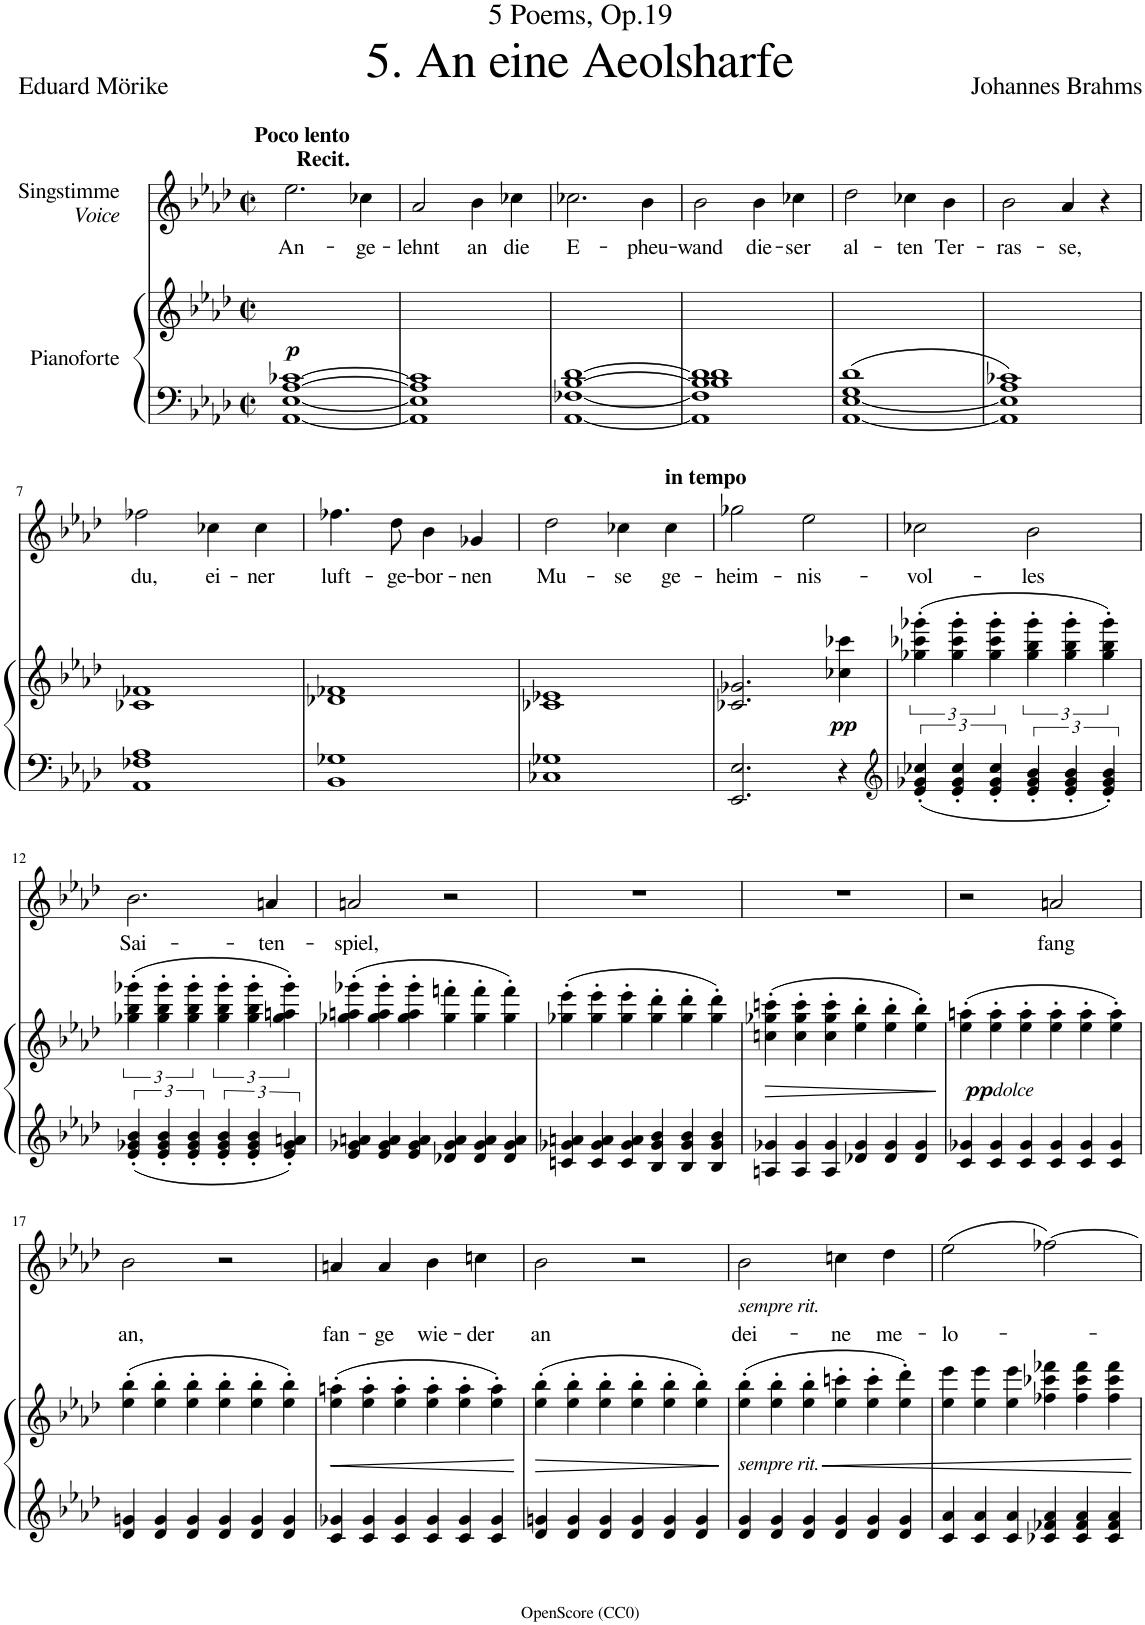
**kern	**kern	**dynam	**kern	**text
*part2	*part2	*part2	*part1	*part1
*staff3	*staff2	*staff2/3	*staff1	*staff1
*I"Pianoforte	*	*	*I"Singstimme Voice	*
*I'Pno	*	*	*	*
*clefF4	*clefG2	*	*clefG2	*
*k[b-e-a-d-]	*k[b-e-a-d-]	*	*k[b-e-a-d-]	*
*M2/2	*M2/2	*	*M2/2	*
*met(c|)	*met(c|)	*	*met(c|)	*
=1	=1	=1	=1	=1
*^	*	*	*	*
!	!	!	!	!LO:TX:a:B:t=Poco lento	!
!	!	!	!	!LO:TX:a:t=Recit.	!
!	!	!	!LO:DY:b	!	!LO:LY:b
[>1A- [1c-X	[1AA- [<1E-	1ryy	p	2.ee-\	An-
!	!	!	!	!	!LO:LY:b
.	.	.	.	4cc-X\	-ge-
=2	=2	=2	=2	=2	=2
!	!	!	!	!	!LO:LY:b
1A-] 1c-]	1AA-] 1E-]	1ryy	.	2a-/	-lehnt
!	!	!	!	!	!LO:LY:b
.	.	.	.	4b-\	an
!	!	!	!	!	!LO:LY:b
.	.	.	.	4cc-X\	die
=3	=3	=3	=3	=3	=3
!	!	!	!	!	!LO:LY:b
[>1B- [1d-	[1AA- [<1F-X	1ryy	.	2.cc-X\	E-
!	!	!	!	!	!LO:LY:b
.	.	.	.	4b-\	-pheu-
=4	=4	=4	=4	=4	=4
!	!	!	!	!	!LO:LY:b
1B-] 1d-]	1AA-] 1F-] 1B- 1d-	1ryy	.	2b-\	-wand
!	!	!	!	!	!LO:LY:b
.	.	.	.	4b-\	die-
!	!	!	!	!	!LO:LY:b
.	.	.	.	4cc-X\	-ser
=5	=5	=5	=5	=5	=5
!	!	!	!	!	!LO:LY:b
1G 1d-	[1AA- [<1E-	1ryy	.	2dd-\	al-
!	!	!	!	!	!LO:LY:b
.	.	.	.	4cc-X\	-ten
!	!	!	!	!	!LO:LY:b
.	.	.	.	4b-\	Ter-
=6	=6	=6	=6	=6	=6
!	!	!	!	!	!LO:LY:b
1A- 1c-X	1AA-] 1E-]	1ryy	.	2b-\	-ras-
!	!	!	!	!	!LO:LY:b
.	.	.	.	4a-/	-se,
.	.	.	.	4r	.
*v	*v	*	*	*	*
!!LO:LB:g=z
=7	=7	=7	=7	=7
!	!	!	!	!LO:LY:b
1AA- 1F-X 1A-	1c-X 1f-X	.	2ff-X\	du,
!	!	!	!	!LO:LY:b
.	.	.	4cc-X\	ei-
!	!	!	!	!LO:LY:b
.	.	.	4cc-\	-ner
=8	=8	=8	=8	=8
!	!	!	!	!LO:LY:b
1BB- 1G-X	1d-X 1f-X	.	4.ff-X\	luft-
!	!	!	!	!LO:LY:b
.	.	.	8dd-\	-ge-
!	!	!	!	!LO:LY:b
.	.	.	4b-\	-bor-
!	!	!	!	!LO:LY:b
.	.	.	4g-X/	-nen
=9	=9	=9	=9	=9
!	!	!	!	!LO:LY:b
1C-X 1G-X	1c-X 1e-X	.	2dd-\	Mu-
!	!	!	!	!LO:LY:b
.	.	.	4cc-X\	-se
!	!	!	!LO:TX:a:B:t=in tempo	!
!	!	!	!	!LO:LY:b
.	.	.	4cc-\	ge-
=10	=10	=10	=10	=10
!	!	!	!	!LO:LY:b
2.EE-/ 2.E-/	2.c-X/ 2.g-X/	.	2gg-X\	-heim-
!	!	!	!	!LO:LY:b
.	.	.	2ee-\	-nis-
!	!	!LO:DY:b	!	!
4r	4cc-X\ 4ccc-X\	pp	.	.
=11	=11	=11	=11	=11
*clefG2	*	*	*	*
!	!	!	!	!LO:LY:b
6e-/' 6g-X/' 6cc-X/'	(6gg-X\' 6ccc-X\' 6ggg-X\'	.	2cc-X\	-vol-
6e-/' 6g-/' 6cc-/'	6gg-\' 6ccc-\' 6ggg-\'	.	.	.
6e-/' 6g-/' 6cc-/'	6gg-\' 6ccc-\' 6ggg-\'	.	.	.
!	!	!	!	!LO:LY:b
6e-/' 6g-/' 6b-/'	6gg-\' 6bb-\' 6ggg-\'	.	2b-\	-les
6e-/' 6g-/' 6b-/'	6gg-\' 6bb-\' 6ggg-\'	.	.	.
6e-/' 6g-/' 6b-/'	6gg-\' 6bb-\' 6ggg-\')	.	.	.
!!LO:LB:g=z
=12	=12	=12	=12	=12
!	!	!	!	!LO:LY:b
6e-/' 6g-X/' 6b-/'	(6gg-X\' 6bb-\' 6ggg-X\'	.	2.b-\	Sai-
6e-/' 6g-/' 6b-/'	6gg-\' 6bb-\' 6ggg-\'	.	.	.
6e-/' 6g-/' 6b-/'	6gg-\' 6bb-\' 6ggg-\'	.	.	.
6e-/' 6g-/' 6b-/'	6gg-\' 6bb-\' 6ggg-\'	.	.	.
6e-/' 6g-/' 6b-/'	6gg-\' 6bb-\' 6ggg-\'	.	.	.
!	!	!	!	!LO:LY:b
.	.	.	4an/	-ten-
6e-/' 6g-/' 6an/'	6gg-\' 6aan\' 6ggg-\')	.	.	.
=13	=13	=13	=13	=13
!	!	!	!	!LO:LY:b
6e-/ 6g-X/ 6an/	(6gg-X\' 6aan\' 6ggg-X\'	.	2an/	-spiel,
6e-/ 6g-/ 6a/	6gg-\' 6aa\' 6ggg-\'	.	.	.
6e-/ 6g-/ 6a/	6gg-\' 6aa\' 6ggg-\'	.	.	.
6d-X/ 6g-/ 6a/	6gg-\' 6fffn\'	.	2r	.
6d-/ 6g-/ 6a/	6gg-\' 6fff\'	.	.	.
6d-/ 6g-/ 6a/	6gg-\' 6fff\')	.	.	.
=14	=14	=14	=14	=14
6cn/ 6g-X/ 6an/	(6gg-X\' 6eee-\'	.	1r	.
6c/ 6g-/ 6a/	6gg-\' 6eee-\'	.	.	.
6c/ 6g-/ 6a/	6gg-\' 6eee-\'	.	.	.
6B-/ 6g-/ 6b-/	6gg-\' 6ddd-\'	.	.	.
6B-/ 6g-/ 6b-/	6gg-\' 6ddd-\'	.	.	.
6B-/ 6g-/ 6b-/	6gg-\' 6ddd-\')	.	.	.
=15	=15	=15	=15	=15
!	!	!LO:HP:b	!	!
6An/ 6g-X/	(6ccn\' 6gg-X\' 6cccn\'	>	1r	.
6A/ 6g-/	6cc\' 6gg-\' 6ccc\'	.	.	.
6A/ 6g-/	6cc\' 6gg-\' 6ccc\'	.	.	.
6d-X/ 6g-/	6ee-\' 6bb-\'	.	.	.
6d-/ 6g-/	6ee-\' 6bb-\'	.	.	.
6d-/ 6g-/	6ee-\' 6bb-\')	.	.	.
.	.	]	.	.
=16	=16	=16	=16	=16
!	!	!LO:DY:b	!	!
!	!	!LO:DY:n=1:b	!	!
6c/ 6g-X/	(6ee-\' 6aan\'	pp other-dynamics	2r	.
6c/ 6g-/	6ee-\' 6aa\'	.	.	.
6c/ 6g-/	6ee-\' 6aa\'	.	.	.
!	!	!	!	!LO:LY:b
6c/ 6g-/	6ee-\' 6aa\'	.	2an/	fang
6c/ 6g-/	6ee-\' 6aa\'	.	.	.
6c/ 6g-/	6ee-\' 6aa\')	.	.	.
!!LO:LB:g=z
=17	=17	=17	=17	=17
!	!	!	!	!LO:LY:b
6d-/ 6gn/	(6ee-\' 6bb-\'	.	2b-\	an,
6d-/ 6g/	6ee-\' 6bb-\'	.	.	.
6d-/ 6g/	6ee-\' 6bb-\'	.	.	.
6d-/ 6g/	6ee-\' 6bb-\'	.	2r	.
6d-/ 6g/	6ee-\' 6bb-\'	.	.	.
6d-/ 6g/	6ee-\' 6bb-\')	.	.	.
=18	=18	=18	=18	=18
!	!	!LO:HP:b	!	!LO:LY:b
6c/ 6g-X/	(6ee-\' 6aan\'	<	4an/	fan-
6c/ 6g-/	6ee-\' 6aa\'	.	.	.
!	!	!	!	!LO:LY:b
.	.	.	4a/	-ge
6c/ 6g-/	6ee-\' 6aa\'	.	.	.
!	!	!	!	!LO:LY:b
6c/ 6g-/	6ee-\' 6aa\'	.	4b-\	wie-
6c/ 6g-/	6ee-\' 6aa\'	.	.	.
!	!	!	!	!LO:LY:b
.	.	.	4ccn\	-der
6c/ 6g-/	6ee-\' 6aa\')	.	.	.
.	.	[	.	.
=19	=19	=19	=19	=19
!	!	!LO:HP:b	!	!LO:LY:b
6d-/ 6gn/	(6ee-\' 6bb-\'	>	2b-\	an
6d-/ 6g/	6ee-\' 6bb-\'	.	.	.
6d-/ 6g/	6ee-\' 6bb-\'	.	.	.
6d-/ 6g/	6ee-\' 6bb-\'	.	2r	.
6d-/ 6g/	6ee-\' 6bb-\'	.	.	.
6d-/ 6g/	6ee-\' 6bb-\')	.	.	.
.	.	]	.	.
=20	=20	=20	=20	=20
!	!	!	!LO:TX:b:i:t=sempre rit.	!
!	!LO:TX:b:i:t=sempre rit.	!	!	!
!	!	!LO:HP:b	!	!LO:LY:b
6d-/ 6g/	(6ee-\' 6bb-\'	<	2b-\	dei-
6d-/ 6g/	6ee-\' 6bb-\'	.	.	.
6d-/ 6g/	6ee-\' 6bb-\'	.	.	.
!	!	!	!	!LO:LY:b
6d-/ 6g/	6ee-\' 6cccn\'	.	4ccn\	-ne
6d-/ 6g/	6ee-\' 6ccc\'	.	.	.
!	!	!	!	!LO:LY:b
.	.	.	4dd-\	me-
6d-/ 6g/	6ee-\' 6ddd-\')	.	.	.
=21	=21	=21	=21	=21
!	!	!	!	!LO:LY:b
6c/ 6a-/	6ee-\ 6eee-\	.	(2ee-\	-lo-
6c/ 6a-/	6ee-\ 6eee-\	.	.	.
6c/ 6a-/	6ee-\ 6eee-\	.	.	.
6c-X/ 6f-X/ 6a-/	6ff-X\ 6ccc-X\ 6fff-X\	.	[2ff-X\)	.
6c-/ 6f-/ 6a-/	6ff-\ 6ccc-\ 6fff-\	.	.	.
6c-/ 6f-/ 6a-/	6ff-\ 6ccc-\ 6fff-\	.	.	.
.	.	[	.	.
=	=	=	=	=
*-	*-	*-	*-	*-
